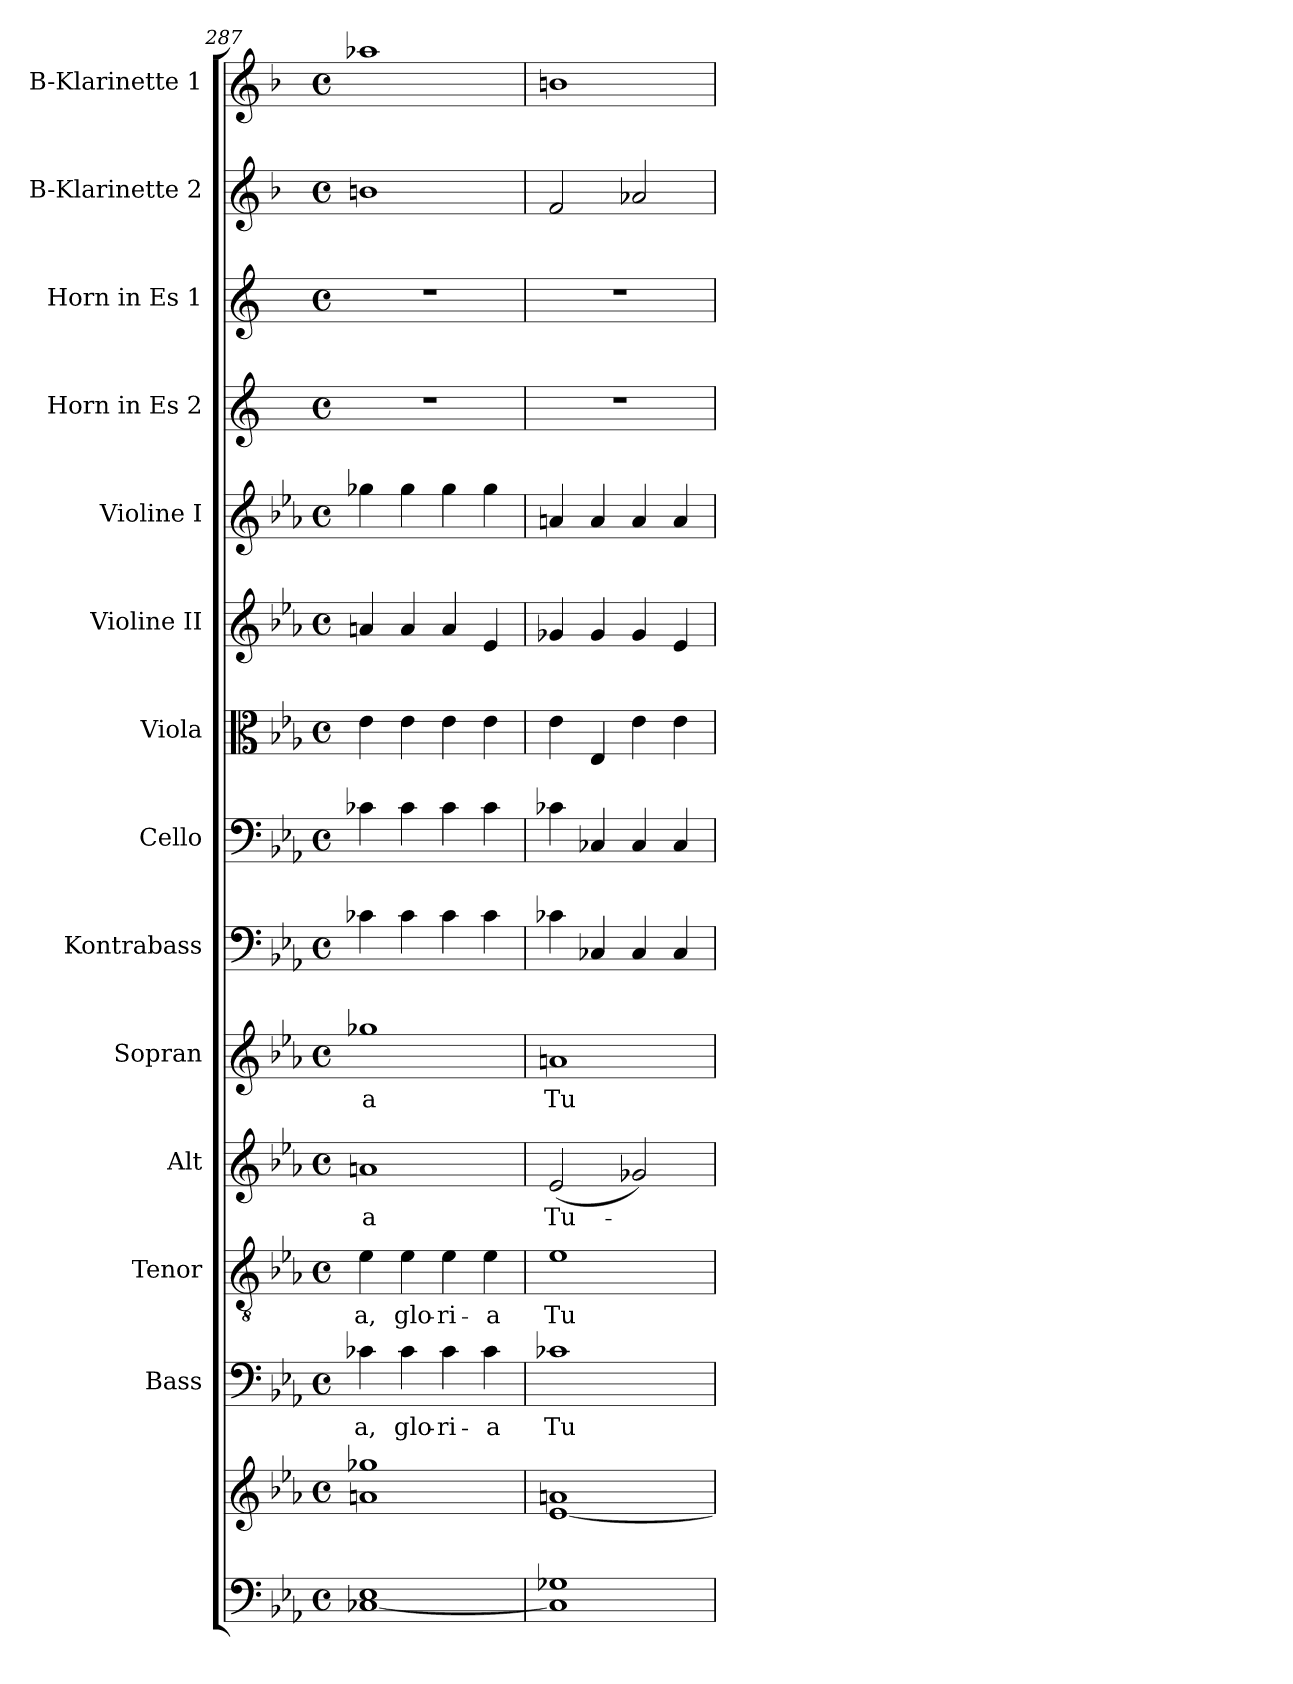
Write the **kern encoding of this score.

**kern	**kern	**kern	**text	**kern	**text	**kern	**text	**kern	**text	**kern	**kern	**kern	**kern	**kern	**kern	**kern	**kern	**kern
*part14	*part14	*part13	*part13	*part12	*part12	*part11	*part11	*part10	*part10	*part9	*part8	*part7	*part6	*part5	*part4	*part3	*part2	*part1
*staff15	*staff14	*staff13	*staff13	*staff12	*staff12	*staff11	*staff11	*staff10	*staff10	*staff9	*staff8	*staff7	*staff6	*staff5	*staff4	*staff3	*staff2	*staff1
*	*	*I"Bass	*	*I"Tenor	*	*I"Alt	*	*I"Sopran	*	*I"Kontrabass	*I"Cello	*I"Viola	*I"Violine II	*I"Violine I	*I"Horn in Es 2	*I"Horn in Es 1	*I"B-Klarinette 2	*I"B-Klarinette 1
*	*	*I'B.	*	*I'T.	*	*I'A.	*	*I'S.	*	*I'Kb.	*	*I'Vla.	*I'Vl. II	*I'Vl. I	*I'Hrn. 2	*I'Hrn. 1	*I'Kl. 2	*I'Kl. 1
!!LO:PB:g=z
*clefF4	*clefG2	*clefF4	*	*clefGv2	*	*clefG2	*	*clefG2	*	*clefF4	*clefF4	*clefC3	*clefG2	*clefG2	*clefG2	*clefG2	*clefG2	*clefG2
*	*	*	*	*	*	*	*	*	*	*ITrd7c12	*	*	*	*	*ITrd5c9	*ITrd5c9	*ITrd1c2	*ITrd1c2
*k[b-e-a-]	*k[b-e-a-]	*k[b-e-a-]	*	*k[b-e-a-]	*	*k[b-e-a-]	*	*k[b-e-a-]	*	*k[b-e-a-]	*k[b-e-a-]	*k[b-e-a-]	*k[b-e-a-]	*k[b-e-a-]	*k[b-e-a-]	*k[b-e-a-]	*k[b-e-a-]	*k[b-e-a-]
*E-:	*E-:	*E-:	*	*E-:	*	*E-:	*	*E-:	*	*E-:	*E-:	*E-:	*E-:	*E-:	*E-:	*E-:	*E-:	*E-:
*M4/4	*M4/4	*M4/4	*	*M4/4	*	*M4/4	*	*M4/4	*	*M4/4	*M4/4	*M4/4	*M4/4	*M4/4	*M4/4	*M4/4	*M4/4	*M4/4
*met(c)	*met(c)	*met(c)	*	*met(c)	*	*met(c)	*	*met(c)	*	*met(c)	*met(c)	*met(c)	*met(c)	*met(c)	*met(c)	*met(c)	*met(c)	*met(c)
=287	=287	=287	=287	=287	=287	=287	=287	=287	=287	=287	=287	=287	=287	=287	=287	=287	=287	=287
*	*^	*	*	*	*	*	*	*	*	*	*	*	*	*	*	*	*	*
!	!	!	!	!LO:LY:b	!	!LO:LY:b	!	!LO:LY:b	!	!LO:LY:b	!	!	!	!	!	!	!	!	!
[1C-X 1E-	1gg-X	1an	4c-X\	-a,	4e-\	-a,	1an	-a	1gg-X	-a	4C-X\	4c-X\	4e-\	4an/	4gg-X\	1r	1r	1an	1gg-X
!	!	!	!	!LO:LY:b	!	!LO:LY:b	!	!	!	!	!	!	!	!	!	!	!	!	!
.	.	.	4c-\	glo-	4e-\	glo-	.	.	.	.	4C-\	4c-\	4e-\	4a/	4gg-\	.	.	.	.
!	!	!	!	!LO:LY:b	!	!LO:LY:b	!	!	!	!	!	!	!	!	!	!	!	!	!
.	.	.	4c-\	-ri-	4e-\	-ri-	.	.	.	.	4C-\	4c-\	4e-\	4a/	4gg-\	.	.	.	.
!	!	!	!	!LO:LY:b	!	!LO:LY:b	!	!	!	!	!	!	!	!	!	!	!	!	!
.	.	.	4c-\	-a	4e-\	-a	.	.	.	.	4C-\	4c-\	4e-\	4e-/	4gg-\	.	.	.	.
=288	=288	=288	=288	=288	=288	=288	=288	=288	=288	=288	=288	=288	=288	=288	=288	=288	=288	=288	=288
!	!	!	!	!LO:LY:b	!	!LO:LY:b	!	!LO:LY:b	!	!LO:LY:b	!	!	!	!	!	!	!	!	!
1C-] 1G-X	1an	[<1e-	1c-X	Tu-	1e-	Tu-	(<2e-/	Tu-	1an	Tu-	4C-X\	4c-X\	4e-\	4g-X/	4an/	1r	1r	2e-/	1an
.	.	.	.	.	.	.	.	.	.	.	4CC-X/	4C-X/	4E-/	4g-/	4a/	.	.	.	.
.	.	.	.	.	.	.	2g-X/)	.	.	.	4CC-/	4C-/	4e-\	4g-/	4a/	.	.	2g-X/	.
.	.	.	.	.	.	.	.	.	.	.	4CC-/	4C-/	4e-\	4e-/	4a/	.	.	.	.
*	*v	*v	*	*	*	*	*	*	*	*	*	*	*	*	*	*	*	*	*
=	=	=	=	=	=	=	=	=	=	=	=	=	=	=	=	=	=	=
*-	*-	*-	*-	*-	*-	*-	*-	*-	*-	*-	*-	*-	*-	*-	*-	*-	*-	*-
